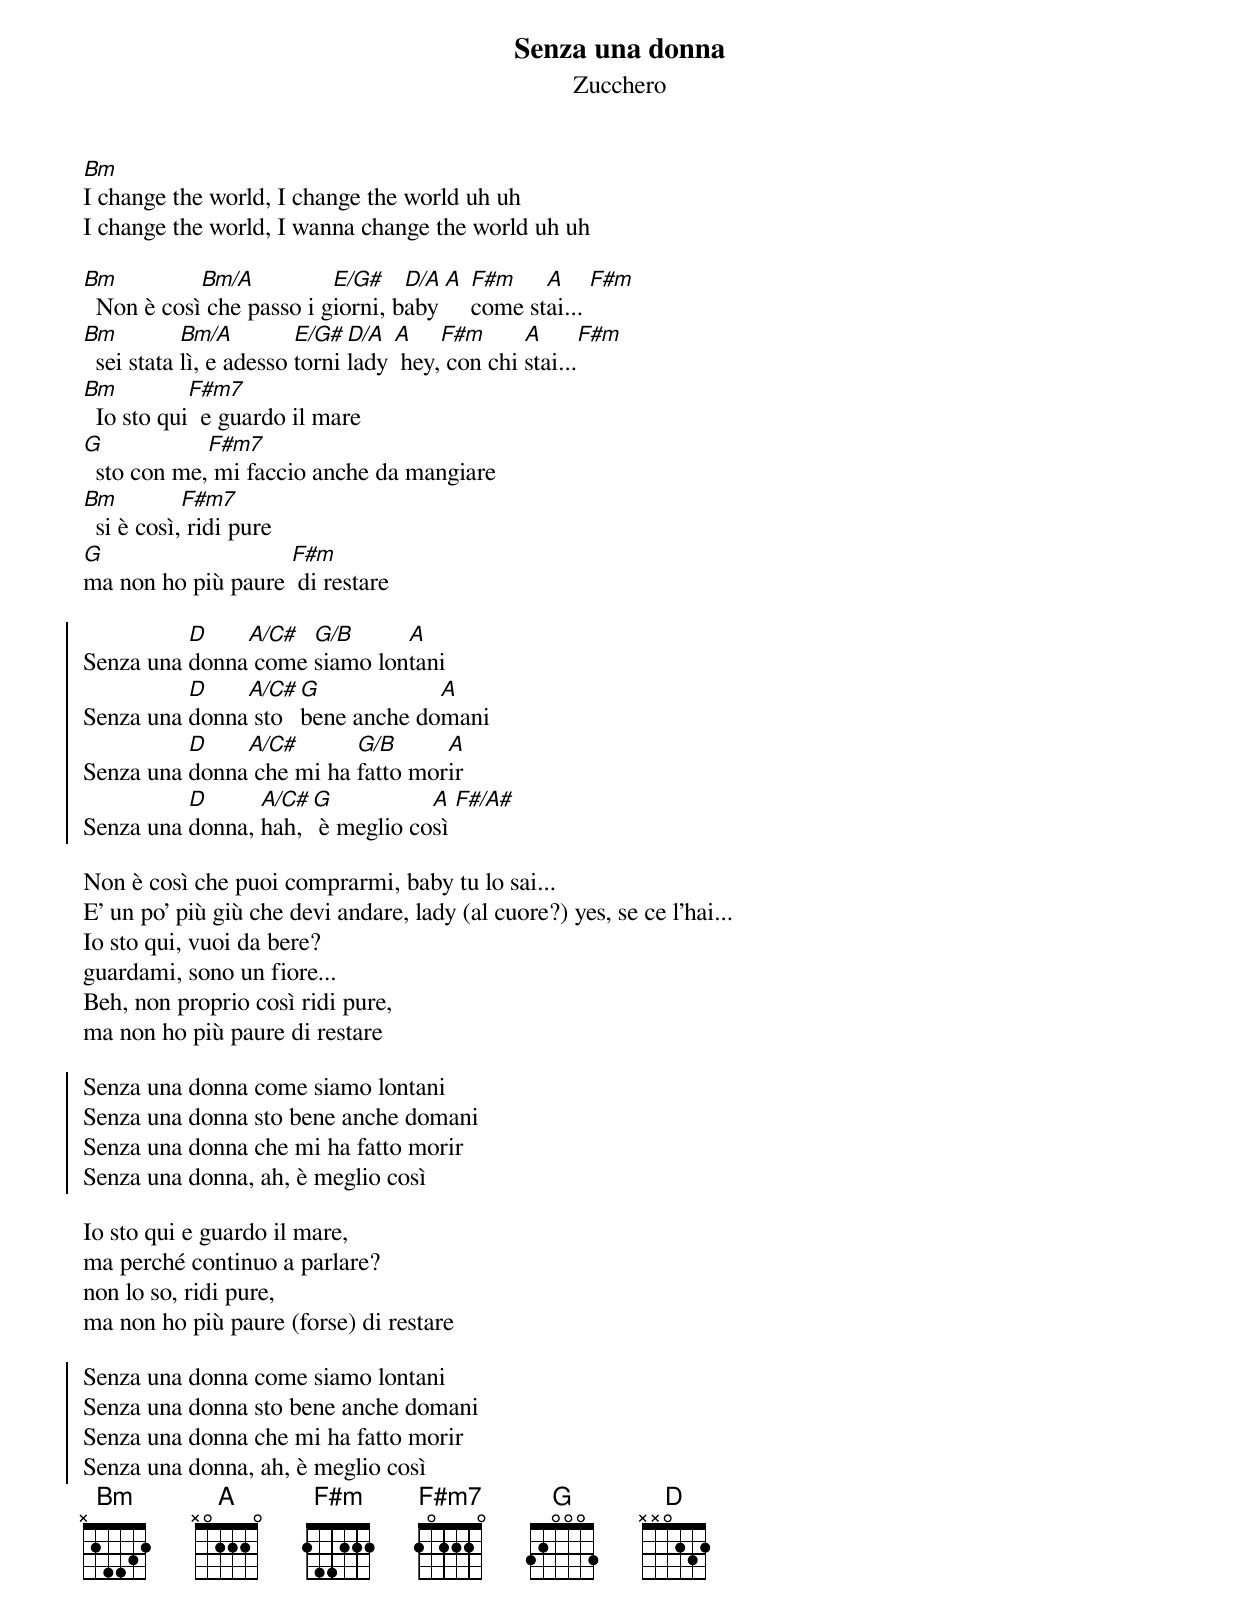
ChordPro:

{title: Senza una donna}
{subtitle: Zucchero}

[Bm]I change the world, I change the world uh uh
I change the world, I wanna change the world uh uh

[Bm]  Non è così[Bm/A] che passo i g[E/G#]iorni, b[D/A]aby [A] [F#m]come st[A]ai... [F#m]
[Bm]  sei stata [Bm/A]lì, e adesso [E/G#]torni [D/A]lady [A] hey,[F#m] con chi [A]stai...[F#m]
[Bm]  Io sto qui[F#m7]  e guardo il mare
[G]  sto con me,[F#m7] mi faccio anche da mangiare
[Bm]  si è così,[F#m7] ridi pure
[G]ma non ho più paure [F#m] di restare

{soc}
Senza una [D]donna[A/C#] come [G/B]siamo lon[A]tani
Senza una [D]donna[A/C#] sto [G]bene anche do[A]mani
Senza una [D]donna[A/C#] che mi ha [G/B]fatto mor[A]ir
Senza una [D]donna, [A/C#]hah,[G] è meglio co[A]sì [F#/A#]
{eoc}

Non è così che puoi comprarmi, baby tu lo sai...
E' un po' più giù che devi andare, lady (al cuore?) yes, se ce l'hai...
Io sto qui, vuoi da bere?
guardami, sono un fiore...
Beh, non proprio così ridi pure,
ma non ho più paure di restare

{soc}
Senza una donna come siamo lontani
Senza una donna sto bene anche domani
Senza una donna che mi ha fatto morir
Senza una donna, ah, è meglio così
{eoc}

Io sto qui e guardo il mare,
ma perché continuo a parlare?
non lo so, ridi pure,
ma non ho più paure (forse) di restare

{soc}
Senza una donna come siamo lontani
Senza una donna sto bene anche domani
Senza una donna che mi ha fatto morir
Senza una donna, ah, è meglio così
{eoc}
